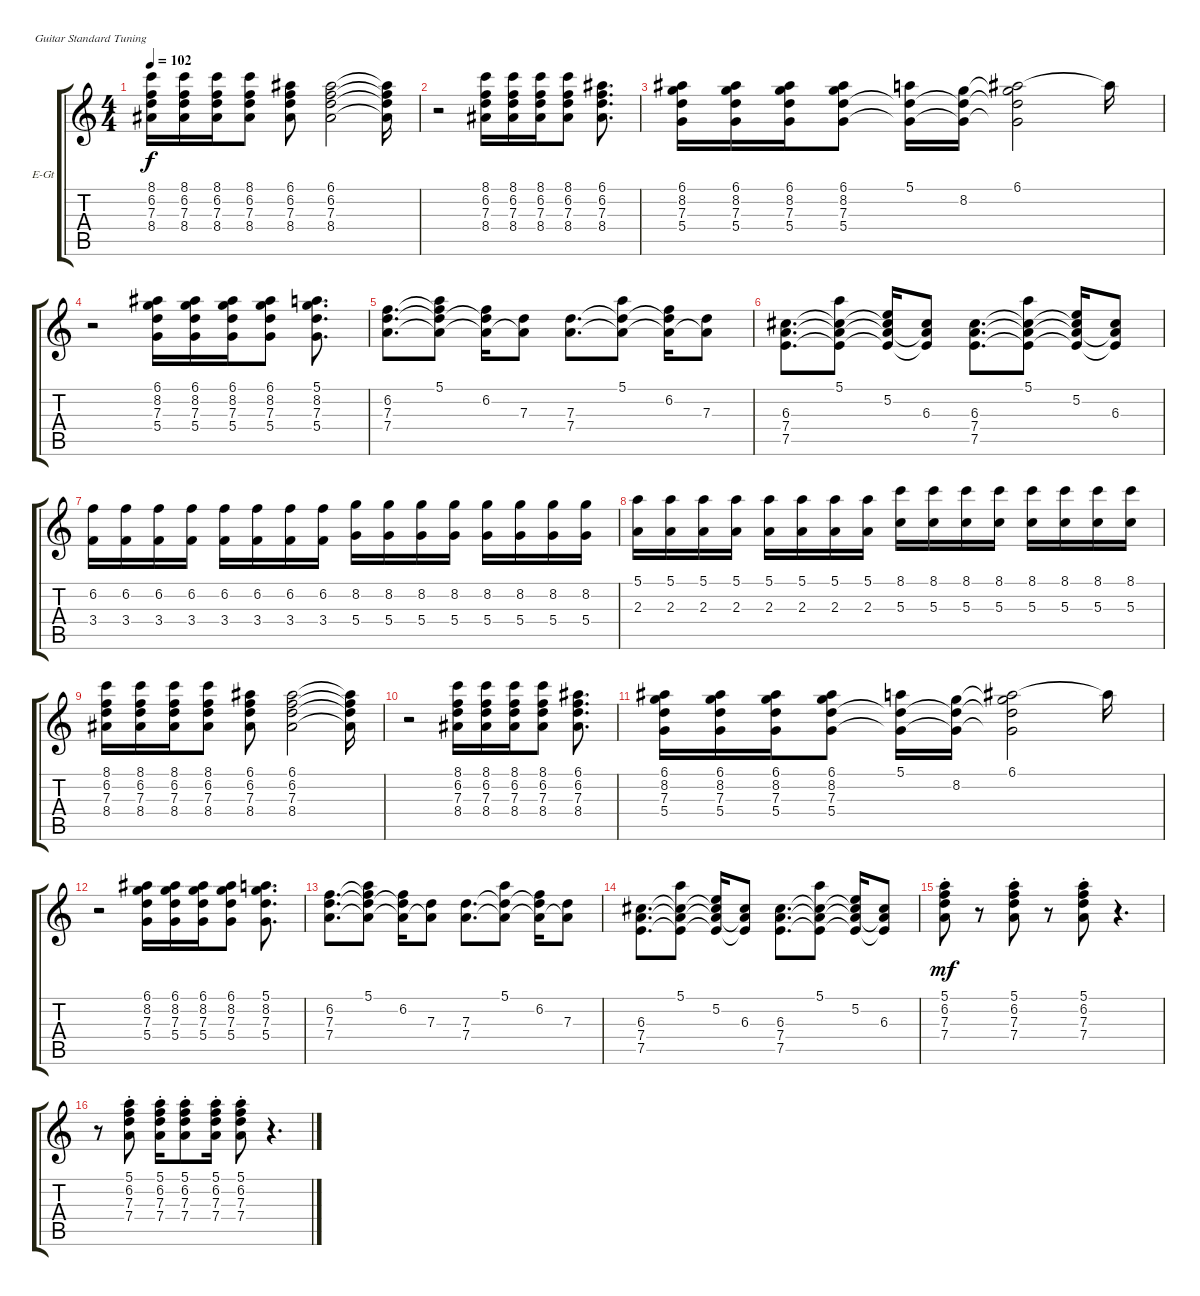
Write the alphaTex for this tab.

\defaultSystemsLayout 4
\bracketExtendMode groupsimilarinstruments
\firstSystemTrackNameOrientation horizontal
\otherSystemsTrackNameOrientation horizontal
\track ("Г. Каспарян" "E-Gt") {instrument electricguitarclean}
\staff {score tabs}
\tuning (E4 B3 G3 D3 A2 E2)
\ts (4 4)
\tempo 102
\clef g2
\ks c
(8.1 6.2 7.3 8.4).16{dy f} (8.1 6.2 7.3 8.4).16 (8.1 6.2 7.3 8.4).16 (8.1 6.2 7.3 8.4).8 (6.1 6.2 7.3 8.4).8 (6.1 6.2 7.3 8.4).2 (6.1{t} 6.2{t} 7.3{t} 8.4{t}).16 |
r.2 (8.1 6.2 7.3 8.4).16 (8.1 6.2 7.3 8.4).16 (8.1 6.2 7.3 8.4).16 (8.1 6.2 7.3 8.4).8 (6.1 6.2 7.3 8.4).8{d} |
(6.1 8.2 7.3 5.4).16 (6.1 8.2 7.3 5.4).16 (6.1 8.2 7.3 5.4).16 (6.1 8.2 7.3 5.4).8 (5.1 5.4{t} 7.3{t}).16 (8.2 7.3{t} 5.4{t}).16 (6.1 5.4{t} 7.3{t} 8.2{t}).2 6.1{t}.16 |
r.2 (6.1 8.2 7.3 5.4).16 (6.1 8.2 7.3 5.4).16 (6.1 8.2 7.3 5.4).16 (6.1 8.2 7.3 5.4).8 (5.1 8.2 7.3 5.4).8{d} |
(7.4 7.3 6.2).8{d} (5.1 6.2{t} 7.3{t} 7.4{t}).8 (6.2 7.3{t} 7.4{t}).16 (7.3 7.4{t}).8 (7.4 7.3).8{d} (5.1 7.4{t} 7.3{t}).8 (6.2 7.4{t} 7.3{t}).16 (7.4{t} 7.3).8 |
(7.4 6.3 7.5).8{d} (6.3{t} 7.4{t} 5.1 7.5{t}).8 (5.2 6.3{t} 7.4{t} 7.5{t}).16 (6.3 7.4{t} 7.5{t}).8 (7.4 6.3 7.5).8{d} (6.3{t} 7.4{t} 5.1 7.5{t}).8 (5.2 6.3{t} 7.4{t} 7.5{t}).16 (6.3 7.4{t} 7.5{t}).8 |
(6.2 3.4).16 (6.2 3.4).16 (6.2 3.4).16 (6.2 3.4).16 (6.2 3.4).16 (6.2 3.4).16 (6.2 3.4).16 (6.2 3.4).16 (8.2 5.4).16 (8.2 5.4).16 (8.2 5.4).16 (8.2 5.4).16 (8.2 5.4).16 (8.2 5.4).16 (8.2 5.4).16 (8.2 5.4).16 |
(5.1 2.3).16 (5.1 2.3).16 (5.1 2.3).16 (5.1 2.3).16 (5.1 2.3).16 (5.1 2.3).16 (5.1 2.3).16 (5.1 2.3).16 (8.1 5.3).16 (8.1 5.3).16 (8.1 5.3).16 (8.1 5.3).16 (8.1 5.3).16 (8.1 5.3).16 (8.1 5.3).16 (8.1 5.3).16 |
(8.1 6.2 7.3 8.4).16 (8.1 6.2 7.3 8.4).16 (8.1 6.2 7.3 8.4).16 (8.1 6.2 7.3 8.4).8 (6.1 6.2 7.3 8.4).8 (6.1 6.2 7.3 8.4).2 (6.1{t} 6.2{t} 7.3{t} 8.4{t}).16 |
r.2 (8.1 6.2 7.3 8.4).16 (8.1 6.2 7.3 8.4).16 (8.1 6.2 7.3 8.4).16 (8.1 6.2 7.3 8.4).8 (6.1 6.2 7.3 8.4).8{d} |
(6.1 8.2 7.3 5.4).16 (6.1 8.2 7.3 5.4).16 (6.1 8.2 7.3 5.4).16 (6.1 8.2 7.3 5.4).8 (5.1 5.4{t} 7.3{t}).16 (8.2 7.3{t} 5.4{t}).16 (6.1 5.4{t} 7.3{t} 8.2{t}).2 6.1{t}.16 |
r.2 (6.1 8.2 7.3 5.4).16 (6.1 8.2 7.3 5.4).16 (6.1 8.2 7.3 5.4).16 (6.1 8.2 7.3 5.4).8 (5.1 8.2 7.3 5.4).8{d} |
(7.4 7.3 6.2).8{d} (5.1 6.2{t} 7.3{t} 7.4{t}).8 (6.2 7.3{t} 7.4{t}).16 (7.3 7.4{t}).8 (7.4 7.3).8{d} (5.1 7.4{t} 7.3{t}).8 (6.2 7.4{t} 7.3{t}).16 (7.4{t} 7.3).8 |
(7.4 6.3 7.5).8{d} (6.3{t} 7.4{t} 5.1 7.5{t}).8 (5.2 6.3{t} 7.4{t} 7.5{t}).16 (6.3 7.4{t} 7.5{t}).8 (7.4 6.3 7.5).8{d} (6.3{t} 7.4{t} 5.1 7.5{t}).8 (5.2 6.3{t} 7.4{t} 7.5{t}).16 (6.3 7.4{t} 7.5{t}).8 |
(5.1{st} 6.2{st} 7.3{st} 7.4{st}).8{dy mf} r.8 (5.1{st} 6.2{st} 7.3{st} 7.4{st}).8 r.8 (5.1{st} 6.2{st} 7.3{st} 7.4{st}).8 r.4{d} |
r.8 (5.1{st} 6.2{st} 7.3{st} 7.4{st}).8 (5.1{st} 6.2{st} 7.3{st} 7.4{st}).16 (5.1{st} 6.2{st} 7.3{st} 7.4{st}).8 (5.1{st} 6.2{st} 7.3{st} 7.4{st}).16 (5.1{st} 6.2{st} 7.3{st} 7.4{st}).8 r.4{d}
